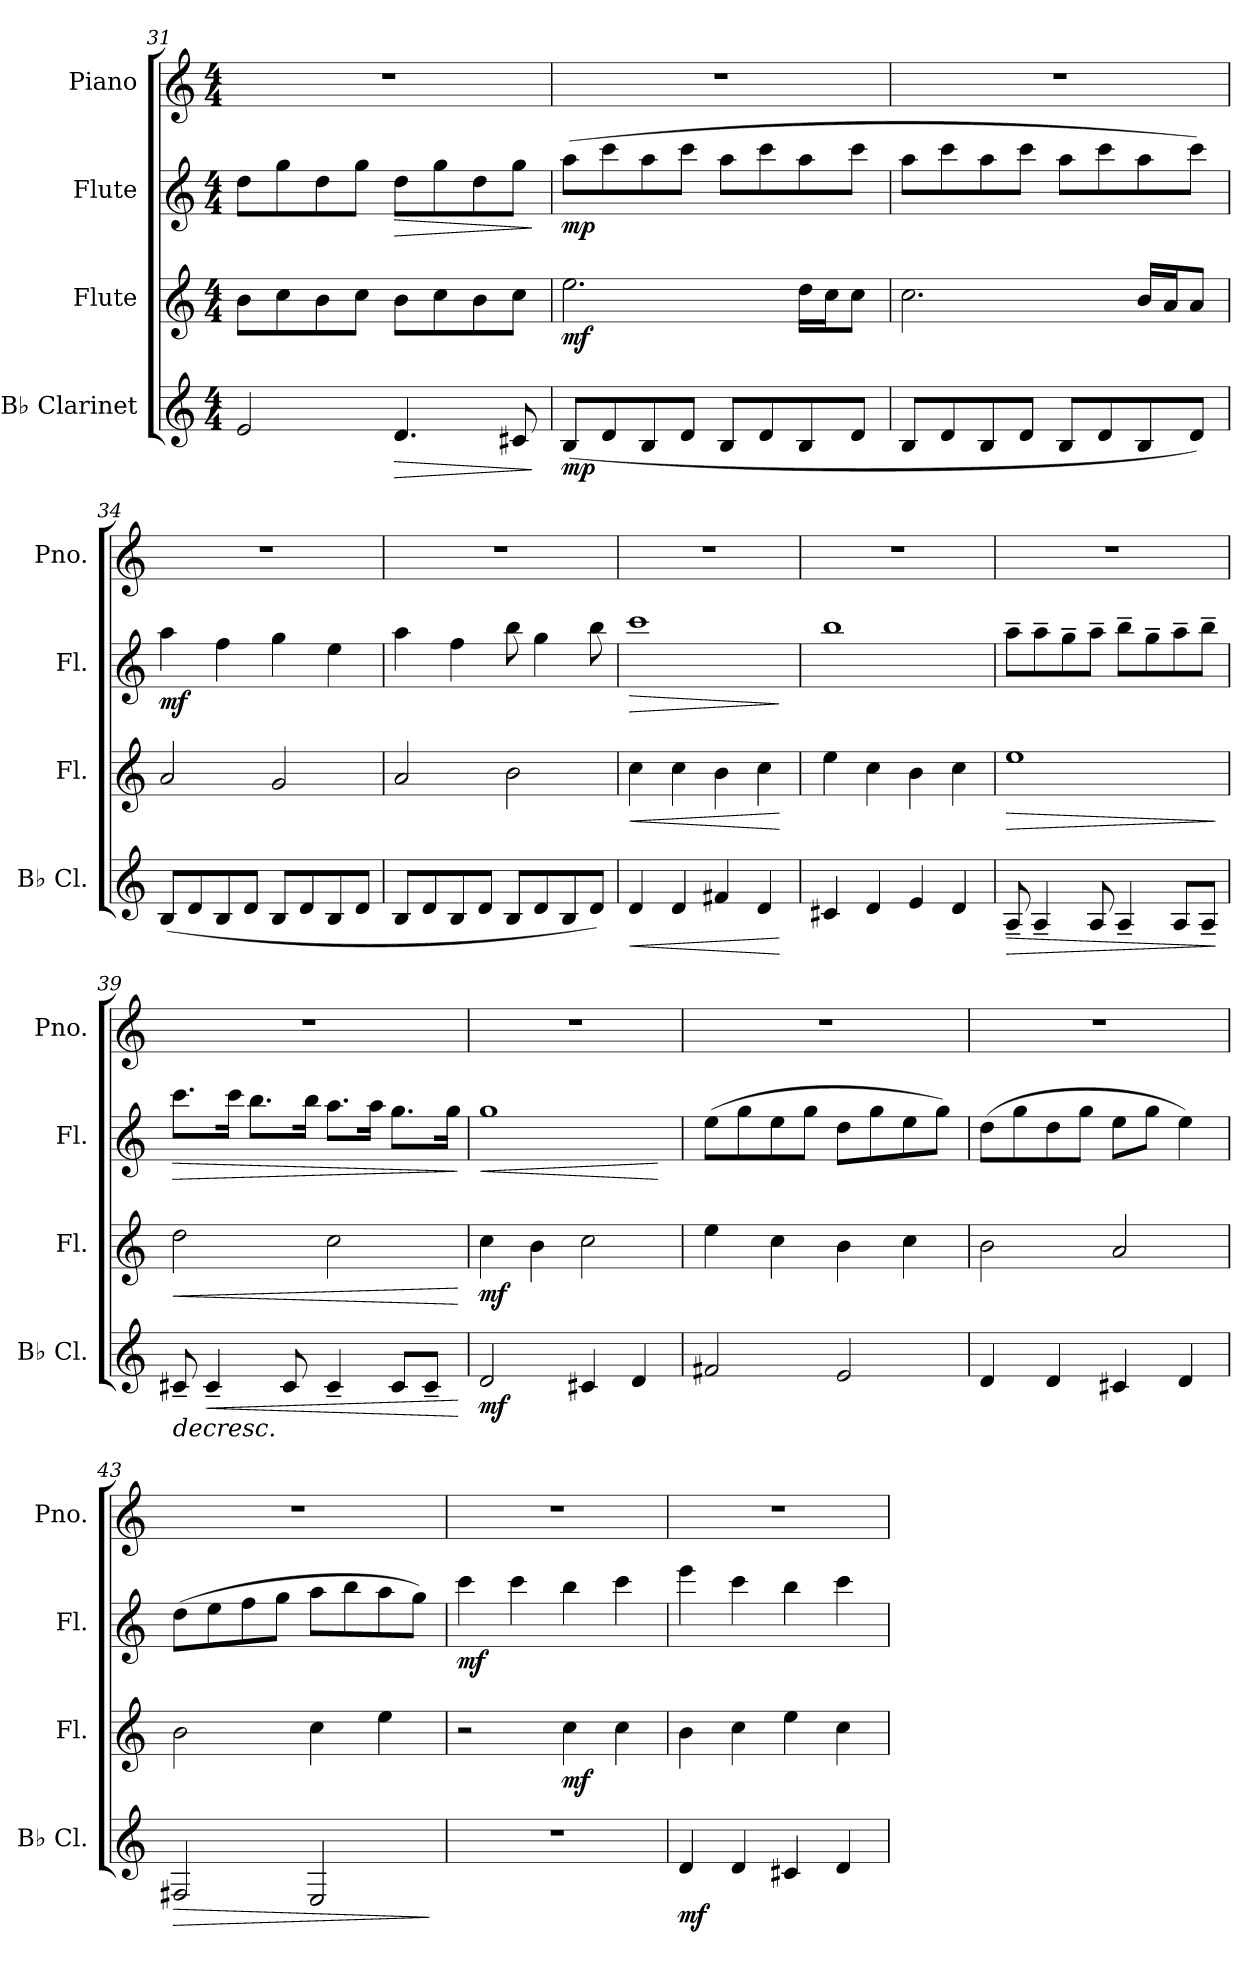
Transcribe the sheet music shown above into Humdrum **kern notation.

**kern	**dynam	**kern	**dynam	**kern	**dynam	**kern
*part4	*part4	*part3	*part3	*part2	*part2	*part1
*staff4	*staff4	*staff3	*staff3	*staff2	*staff2	*staff1
*I"B♭ Clarinet	*	*I"Flute	*	*I"Flute	*	*I"Piano
*I'B♭ Cl.	*	*I'Fl.	*	*I'Fl.	*	*I'Pno.
!!LO:LB:g=z
*clefG2	*	*clefG2	*	*clefG2	*	*clefG2
*ITrd1c2	*	*	*	*	*	*
*k[b-e-]	*	*k[]	*	*k[]	*	*k[]
*M4/4	*	*M4/4	*	*M4/4	*	*M4/4
=31	=31	=31	=31	=31	=31	=31
2d/	.	8b\L	.	8dd\L	.	1r
.	.	8cc\	.	8gg\	.	.
.	.	8b\	.	8dd\	.	.
.	.	8cc\J	.	8gg\J	.	.
!	!LO:HP:b	!	!	!	!LO:HP:b	!
4.c/	>	8b\L	.	8dd\L	>	.
.	.	8cc\	.	8gg\	.	.
.	.	8b\	.	8dd\	.	.
8Bn/	.	8cc\J	.	8gg\J	.	.
.	]	.	.	.	]	.
=32	=32	=32	=32	=32	=32	=32
!	!LO:DY:b	!	!LO:DY:b	!	!LO:DY:b	!
(8A/L	mp	2.ee\	mf	(8aa\L	mp	1r
8c/	.	.	.	8ccc\	.	.
8A/	.	.	.	8aa\	.	.
8c/J	.	.	.	8ccc\J	.	.
8A/L	.	.	.	8aa\L	.	.
8c/	.	.	.	8ccc\	.	.
8A/	.	16dd\LL	.	8aa\	.	.
.	.	16cc\J	.	.	.	.
8c/J	.	8cc\J	.	8ccc\J	.	.
=33	=33	=33	=33	=33	=33	=33
8A/L	.	2.cc\	.	8aa\L	.	1r
8c/	.	.	.	8ccc\	.	.
8A/	.	.	.	8aa\	.	.
8c/J	.	.	.	8ccc\J	.	.
8A/L	.	.	.	8aa\L	.	.
8c/	.	.	.	8ccc\	.	.
8A/	.	16b/LL	.	8aa\	.	.
.	.	16a/J	.	.	.	.
8c/J)	.	8a/J	.	8ccc\J)	.	.
=34	=34	=34	=34	=34	=34	=34
!	!	!	!	!	!LO:DY:b	!
(8A/L	.	2a/	.	4aa\	mf	1r
8c/	.	.	.	.	.	.
8A/	.	.	.	4ff\	.	.
8c/J	.	.	.	.	.	.
8A/L	.	2g/	.	4gg\	.	.
8c/	.	.	.	.	.	.
8A/	.	.	.	4ee\	.	.
8c/J	.	.	.	.	.	.
!!LO:PB:g=z
=35	=35	=35	=35	=35	=35	=35
8A/L	.	2a/	.	4aa\	.	1r
8c/	.	.	.	.	.	.
8A/	.	.	.	4ff\	.	.
8c/J	.	.	.	.	.	.
8A/L	.	2b\	.	8bb\	.	.
8c/	.	.	.	4gg\	.	.
8A/	.	.	.	.	.	.
8c/J)	.	.	.	8bb\	.	.
=36	=36	=36	=36	=36	=36	=36
!	!LO:HP:b	!	!LO:HP:b	!	!LO:HP:b	!
4c/	<	4cc\	<	1ccc	>	1r
4c/	.	4cc\	.	.	.	.
4en/	.	4b\	.	.	.	.
4c/	.	4cc\	.	.	.	.
.	[	.	[	.	]	.
=37	=37	=37	=37	=37	=37	=37
4Bn/	.	4ee\	.	1bb	.	1r
4c/	.	4cc\	.	.	.	.
4d/	.	4b\	.	.	.	.
4c/	.	4cc\	.	.	.	.
=38	=38	=38	=38	=38	=38	=38
!	!LO:HP:b	!	!LO:HP:b	!	!	!
8G~/	>	1ee	>	8aa~\L	.	1r
4G~/	.	.	.	8aa~\	.	.
.	.	.	.	8gg~\	.	.
8G/	.	.	.	8aa~\J	.	.
4G~/	.	.	.	8bb~\L	.	.
.	.	.	.	8gg~\	.	.
8G/L	.	.	.	8aa~\	.	.
8G~/J	.	.	.	8bb~\J	.	.
.	]	.	]	.	.	.
=39	=39	=39	=39	=39	=39	=39
!	!LO:HP:b	!	!LO:HP:b	!	!LO:HP:b	!
8Bn~/	>	2dd\	<	8.ccc\L	>	1r
!	!LO:HP:b	!	!	!	!	!
4B~/	<	.	.	.	.	.
.	.	.	.	16ccc\Jk	.	.
.	.	.	.	8.bb\L	.	.
8B/	.	.	.	.	.	.
.	.	.	.	16bb\Jk	.	.
4B~/	.	2cc\	.	8.aa\L	.	.
.	.	.	.	16aa\Jk	.	.
8B/L	.	.	.	8.gg\L	.	.
8B~/J	.	.	.	.	.	.
.	.	.	.	16gg\Jk	.	.
.	] [	.	[	.	]	.
!!LO:LB:g=z
=40	=40	=40	=40	=40	=40	=40
!	!LO:DY:b	!	!LO:DY:b	!	!LO:HP:b	!
2c/	mf	4cc\	mf	1gg	<	1r
.	.	4b\	.	.	.	.
4Bn/	.	2cc\	.	.	.	.
4c/	.	.	.	.	.	.
.	.	.	.	.	[	.
=41	=41	=41	=41	=41	=41	=41
2en/	.	4ee\	.	(8ee\L	.	1r
.	.	.	.	8gg\	.	.
.	.	4cc\	.	8ee\	.	.
.	.	.	.	8gg\J	.	.
2d/	.	4b\	.	8dd\L	.	.
.	.	.	.	8gg\	.	.
.	.	4cc\	.	8ee\	.	.
.	.	.	.	8gg\J)	.	.
=42	=42	=42	=42	=42	=42	=42
4c/	.	2b\	.	(8dd\L	.	1r
.	.	.	.	8gg\	.	.
4c/	.	.	.	8dd\	.	.
.	.	.	.	8gg\J	.	.
4Bn/	.	2a/	.	8ee\L	.	.
.	.	.	.	8gg\J	.	.
4c/	.	.	.	4ee\)	.	.
=43	=43	=43	=43	=43	=43	=43
!	!LO:HP:b	!	!	!	!	!
2En/	>	2b\	.	(8dd\L	.	1r
.	.	.	.	8ee\	.	.
.	.	.	.	8ff\	.	.
.	.	.	.	8gg\J	.	.
2D/	.	4cc\	.	8aa\L	.	.
.	.	.	.	8bb\	.	.
.	.	4ee\	.	8aa\	.	.
.	.	.	.	8gg\J)	.	.
.	]	.	.	.	.	.
=44	=44	=44	=44	=44	=44	=44
!	!	!	!	!	!LO:DY:b	!
1r	.	2r	.	4ccc\	mf	1r
.	.	.	.	4ccc\	.	.
!	!	!	!LO:DY:b	!	!	!
.	.	4cc\	mf	4bb\	.	.
.	.	4cc\	.	4ccc\	.	.
=45	=45	=45	=45	=45	=45	=45
!	!LO:DY:b	!	!	!	!	!
4c/	mf	4b\	.	4eee\	.	1r
4c/	.	4cc\	.	4ccc\	.	.
4Bn/	.	4ee\	.	4bb\	.	.
4c/	.	4cc\	.	4ccc\	.	.
=	=	=	=	=	=	=
*-	*-	*-	*-	*-	*-	*-
